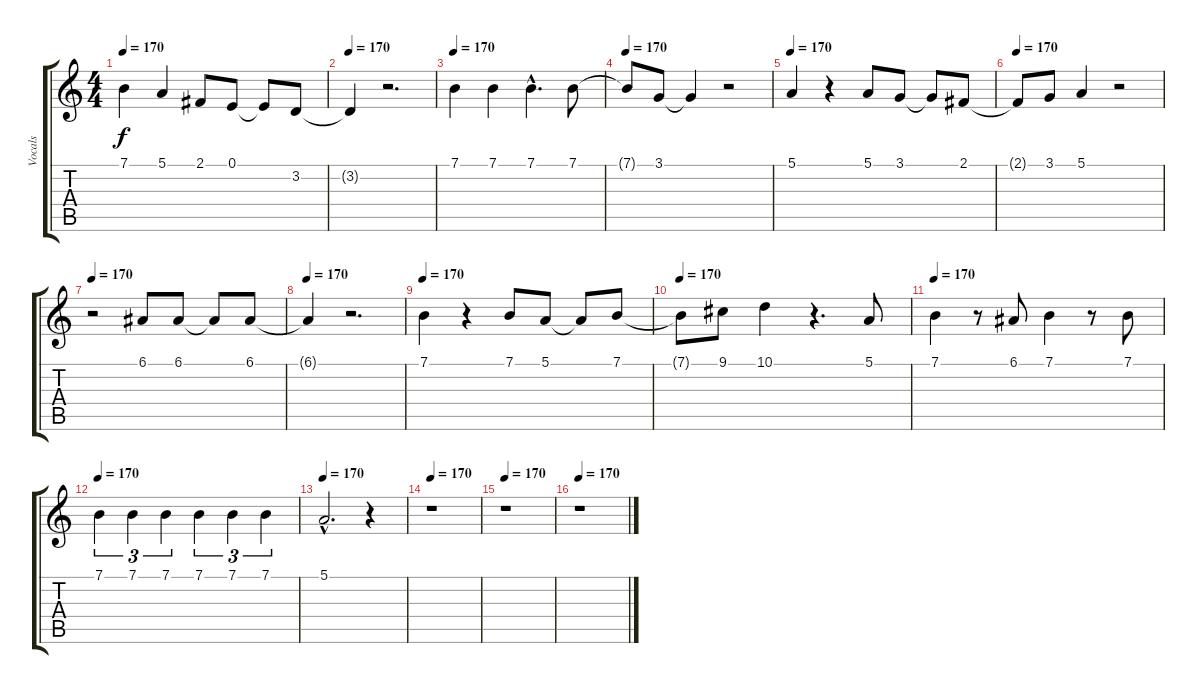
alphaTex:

\track ("Vocals" "Vocals") {instrument altosax}
\staff {score tabs}
\tuning (E4 B3 G3 D3 A2 E2) {hide}
\ts (4 4)
\tempo 170
\clef g2
\ks c
7.1.4{dy f} 5.1.4 2.1.8 0.1.8 0.1{t}.8 3.2.8 |
\tempo 170
3.2{t}.4 r.2{d} |
\tempo 170
7.1.4 7.1.4 7.1{hac}.4{d} 7.1.8 |
\tempo 170
7.1{t}.8 3.1.8 3.1{t}.4 r.2 |
\tempo 170
5.1.4 r.4 5.1.8 3.1.8 3.1{t}.8 2.1.8 |
\tempo 170
2.1{t}.8 3.1.8 5.1.4 r.2 |
\tempo 170
r.2 6.1.8 6.1.8 6.1{t}.8 6.1.8 |
\tempo 170
6.1{t}.4 r.2{d} |
\tempo 170
7.1.4 r.4 7.1.8 5.1.8 5.1{t}.8 7.1.8 |
\tempo 170
7.1{t}.8 9.1.8 10.1.4 r.4{d} 5.1.8 |
\tempo 170
7.1.4 r.8 6.1.8 7.1.4 r.8 7.1.8 |
\tempo 170
7.1.4{tu (3 2)} 7.1.4{tu (3 2)} 7.1.4{tu (3 2)} 7.1.4{tu (3 2)} 7.1.4{tu (3 2)} 7.1.4{tu (3 2)} |
\tempo 170
5.1{hac}.2{d} r.4 |
\tempo 170
r.1 |
\tempo 170
r.1 |
\tempo 170
r.1
